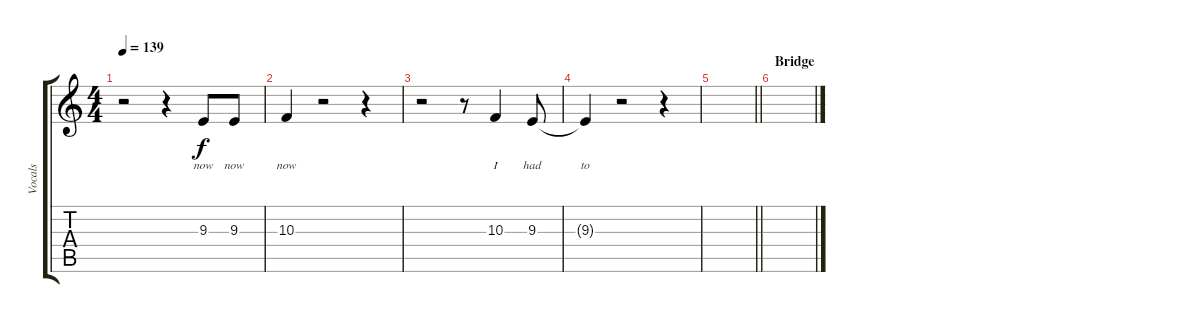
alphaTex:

\track ("Vocals" "Vocals") {instrument lead2sawtooth}
\staff {score tabs}
\tuning (E4 B3 G3 D3 A2 E2) {hide}
\ts (4 4)
\tempo 139
\clef g2
\ks c
r.2{dy f} r.4 9.3.8{lyrics (0 "now") lyrics (1 "") lyrics (2 "") lyrics (3 "") lyrics (4 "")} 9.3.8{lyrics (0 "now") lyrics (1 "") lyrics (2 "") lyrics (3 "") lyrics (4 "")} |
10.3.4{lyrics (0 "now") lyrics (1 "") lyrics (2 "") lyrics (3 "") lyrics (4 "")} r.2 r.4 |
r.2 r.8 10.3.4{lyrics (0 "I") lyrics (1 "") lyrics (2 "") lyrics (3 "") lyrics (4 "")} 9.3.8{lyrics (0 "had") lyrics (1 "") lyrics (2 "") lyrics (3 "") lyrics (4 "")} |
9.3{t}.4{lyrics (0 "to") lyrics (1 "") lyrics (2 "") lyrics (3 "") lyrics (4 "")} r.2 r.4 |
\barLineRight lightlight
|
\section ("" "Bridge")
